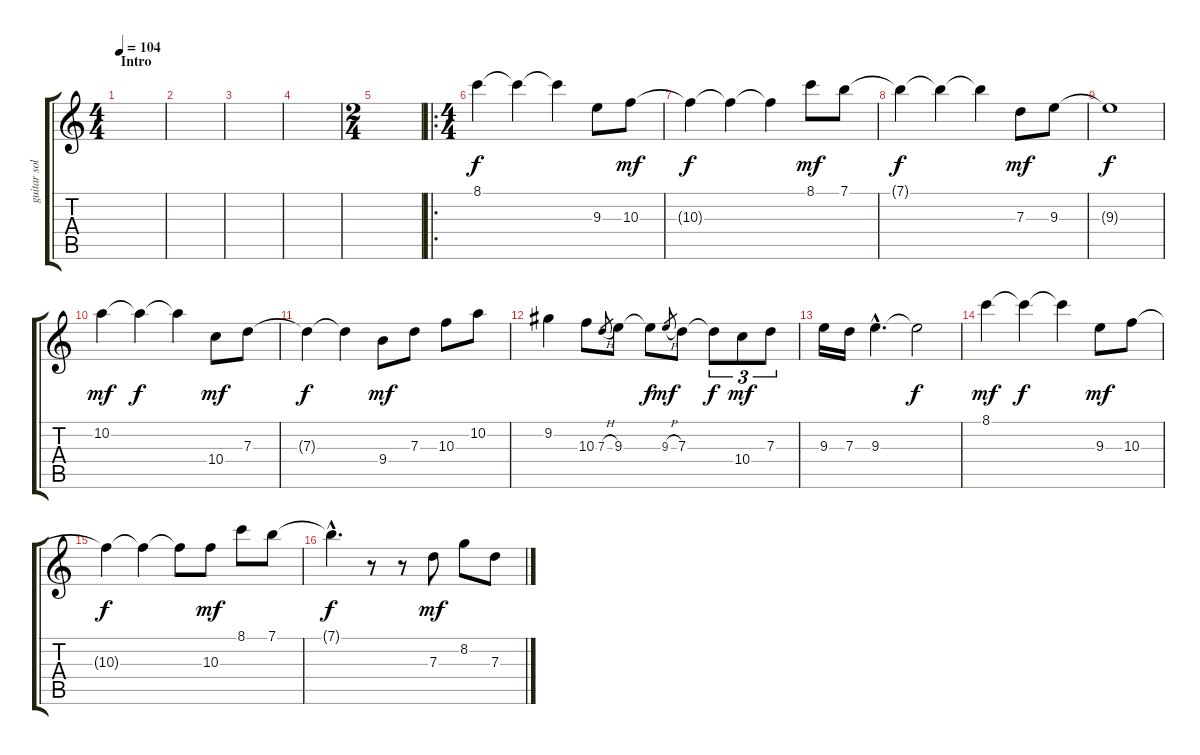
\track ("guitar solo" "guitar sol") {instrument distortionguitar}
\staff {score tabs}
\tuning (E4 B3 G3 D3 A2 E2) {hide}
\ts (4 4)
\section ("" "Intro")
\tempo 104
\clef g2
\ks c
|
|
|
|
\ts (2 4)
|
\ro
\ts (4 4)
8.1.4 8.1{t}.4 8.1{t}.4 9.3.8 10.3.8{dy mf} |
10.3{t}.4{dy f} 10.3{t}.4 10.3{t}.4 8.1.8{dy mf} 7.1.8 |
7.1{t}.4{dy f} 7.1{t}.4 7.1{t}.4 7.3.8{dy mf} 9.3.8 |
9.3{t}.1{dy f} |
10.2.4{dy mf} 10.2{t}.4{dy f} 10.2{t}.4 10.4.8{dy mf} 7.3.8 |
7.3{t}.4{dy f} 7.3{t}.4 9.4.8{dy mf} 7.3.8 10.3.8 10.2.8 |
9.2.4 10.3.8 7.3{h}.8{gr} 9.3.8 9.3{t}.8{dy f} 9.3{h}.8{gr dy mf} 7.3.8 7.3{t}.8{tu (3 2) dy f} 10.4.8{tu (3 2) dy mf} 7.3.8{tu (3 2)} |
9.3.16 7.3.16 9.3{hac}.4{d} 9.3{t}.2{dy f} |
8.1.4{dy mf} 8.1{t}.4{dy f} 8.1{t}.4 9.3.8{dy mf} 10.3.8 |
10.3{t}.4{dy f} 10.3{t}.4 10.3{t}.8 10.3.8{dy mf} 8.1.8 7.1.8 |
7.1{hac t}.4{d dy f} r.8 r.8 7.3.8{dy mf} 8.2.8 7.3.8
